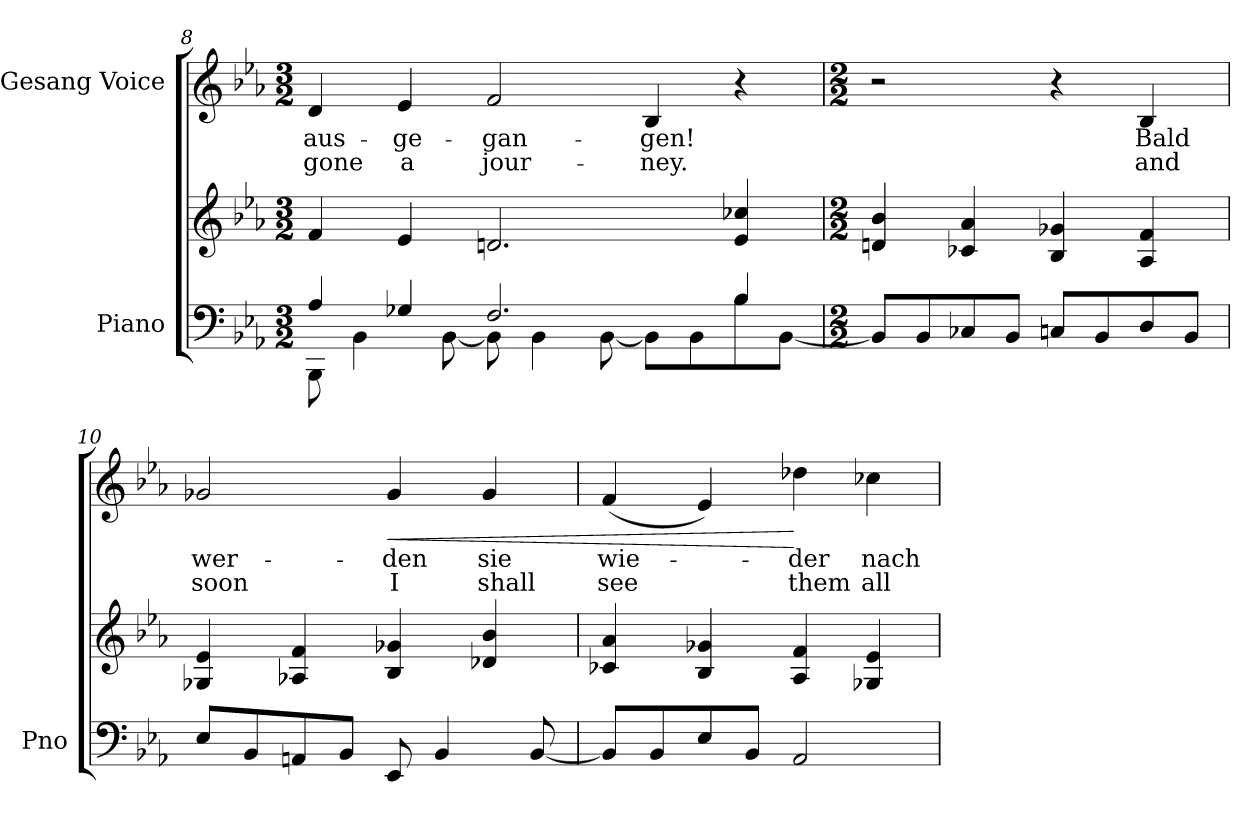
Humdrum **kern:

**kern	**kern	**kern	**text	**text	**dynam
*part2	*part2	*part1	*part1	*part1	*part1
*staff3	*staff2	*staff1	*staff1	*staff1	*staff1
*I"Piano	*	*I"Gesang Voice	*	*	*
*I'Pno	*	*	*	*	*
*clefF4	*clefG2	*clefG2	*	*	*
*k[b-e-a-]	*k[b-e-a-]	*k[b-e-a-]	*	*	*
*M3/2	*M3/2	*M3/2	*	*	*
=8	=8	=8	=8	=8	=8
*^	*	*	*	*	*
4A-/	8BBB-\	4f/	4d/	aus-	gone	.
.	4BB-\	.	.	.	.	.
4G-X/	.	4e-/	4e-/	-ge-	a	.
.	[8BB-\	.	.	.	.	.
2.F/	8BB-\]	2.dn/	2f/	-gan-	jour-	.
.	4BB-\	.	.	.	.	.
.	[8BB-\	.	.	.	.	.
.	8BB-\L]	.	4B-/	-gen!	-ney.	.
.	8BB-\	.	.	.	.	.
4B-	8B-\	4e-/ 4cc-X/	4r	.	.	.
.	[8BB-\J	.	.	.	.	.
*v	*v	*	*	*	*	*
=9	=9	=9	=9	=9	=9
*M2/2	*M2/2	*M2/2	*	*	*
8BB-/L]	4dn/ 4b-/	2r	.	.	.
8BB-/	.	.	.	.	.
8C-X/	4c-X/ 4a-/	.	.	.	.
8BB-/J	.	.	.	.	.
8Cn/L	4B-/ 4g-X/	4r	.	.	.
8BB-/	.	.	.	.	.
8D/	4A-/ 4f/	4B-/	Bald	and	.
8BB-/J	.	.	.	.	.
=10	=10	=10	=10	=10	=10
8E-/L	4G-X/ 4e-/	2g-X/	wer-	soon	.
8BB-/	.	.	.	.	.
8AAn/	4A-X/ 4f/	.	.	.	.
8BB-/J	.	.	.	.	.
!	!	!	!	!	!LO:HP:b
8EE-/	4B-/ 4g-X/	4g-/	-den	I	<
4BB-/	.	.	.	.	.
.	4d-X/ 4b-/	4g-/	sie	shall	.
[8BB-/	.	.	.	.	.
=11	=11	=11	=11	=11	=11
8BB-/L]	4c-X/ 4a-/	(4f/	wie-	see	.
8BB-/	.	.	.	.	.
8E-/	4B-/ 4g-X/	4e-/)	.	.	.
8BB-/J	.	.	.	.	.
2AA-/	4A-/ 4f/	4dd-X\	-der	them	[
.	4G-X/ 4e-/	4cc-X\	nach	all	.
=	=	=	=	=	=
*-	*-	*-	*-	*-	*-
